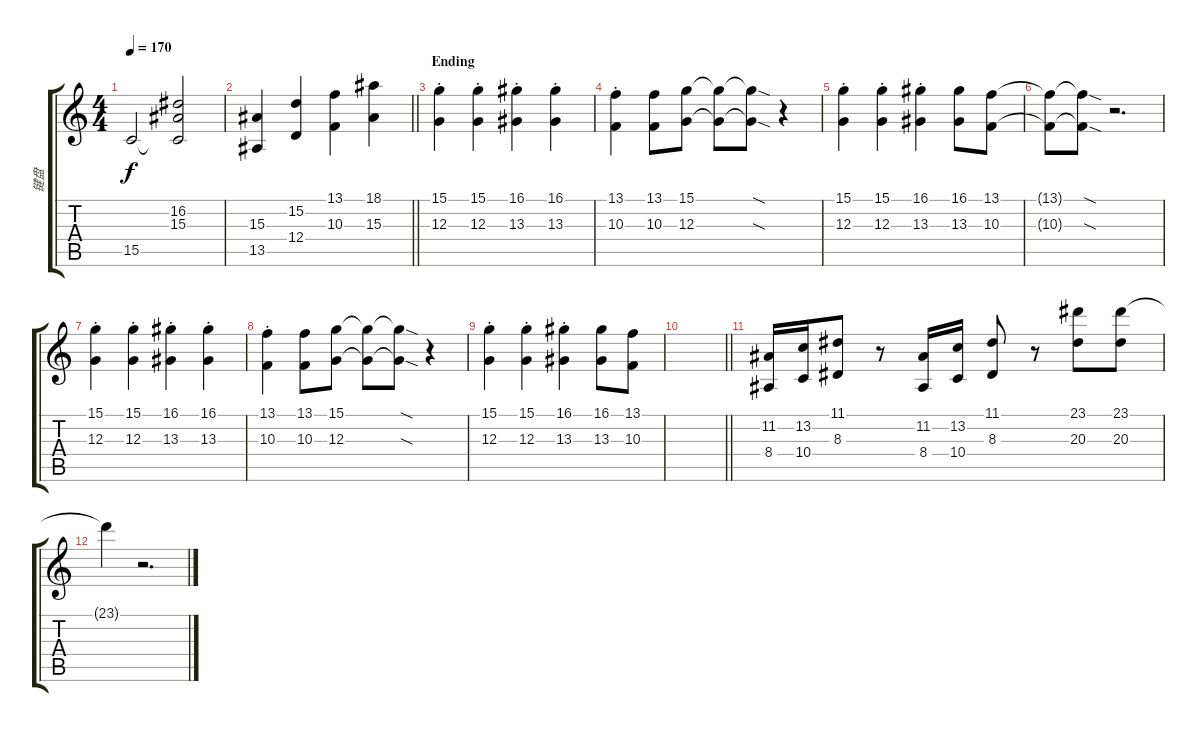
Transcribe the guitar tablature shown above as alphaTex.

\track ("键盘" "键盘") {instrument brasssection}
\staff {score tabs}
\tuning (E4 B3 G3 D3 A2 E2) {hide}
\ts (4 4)
\tempo 170
\clef g2
\ks c
15.5.2{dy f} (16.2 15.3 15.5{t}).2 |
\barLineRight lightlight
(15.3 13.5).4 (15.2 12.4).4 (13.1 10.3).4 (18.1 15.3).4 |
\section ("" "Ending")
(15.1{st} 12.3{st}).4 (15.1{st} 12.3{st}).4 (16.1{st} 13.3{st}).4 (16.1{st} 13.3{st}).4 |
(13.1{st} 10.3{st}).4 (13.1 10.3).8 (15.1 12.3).8 (15.1{t} 12.3{t}).8 (15.1{sod t} 12.3{sod t}).8 r.4 |
(15.1{st} 12.3{st}).4 (15.1{st} 12.3{st}).4 (16.1{st} 13.3{st}).4 (16.1 13.3).8 (13.1 10.3).8 |
(13.1{t} 10.3{t}).8 (13.1{sod t} 10.3{sod t}).8 r.2{d} |
(15.1{st} 12.3{st}).4 (15.1{st} 12.3{st}).4 (16.1{st} 13.3{st}).4 (16.1{st} 13.3{st}).4 |
(13.1{st} 10.3{st}).4 (13.1 10.3).8 (15.1 12.3).8 (15.1{t} 12.3{t}).8 (15.1{sod t} 12.3{sod t}).8 r.4 |
(15.1{st} 12.3{st}).4 (15.1{st} 12.3{st}).4 (16.1{st} 13.3{st}).4 (16.1 13.3).8 (13.1 10.3).8 |
\barLineRight lightlight
|
(11.2 8.4).16 (13.2 10.4).16 (11.1 8.3).8 r.8 (11.2 8.4).16 (13.2 10.4).16 (11.1 8.3).8 r.8 (23.1 20.3).8 (23.1 20.3).8 |
23.1{t}.4 r.2{d}
